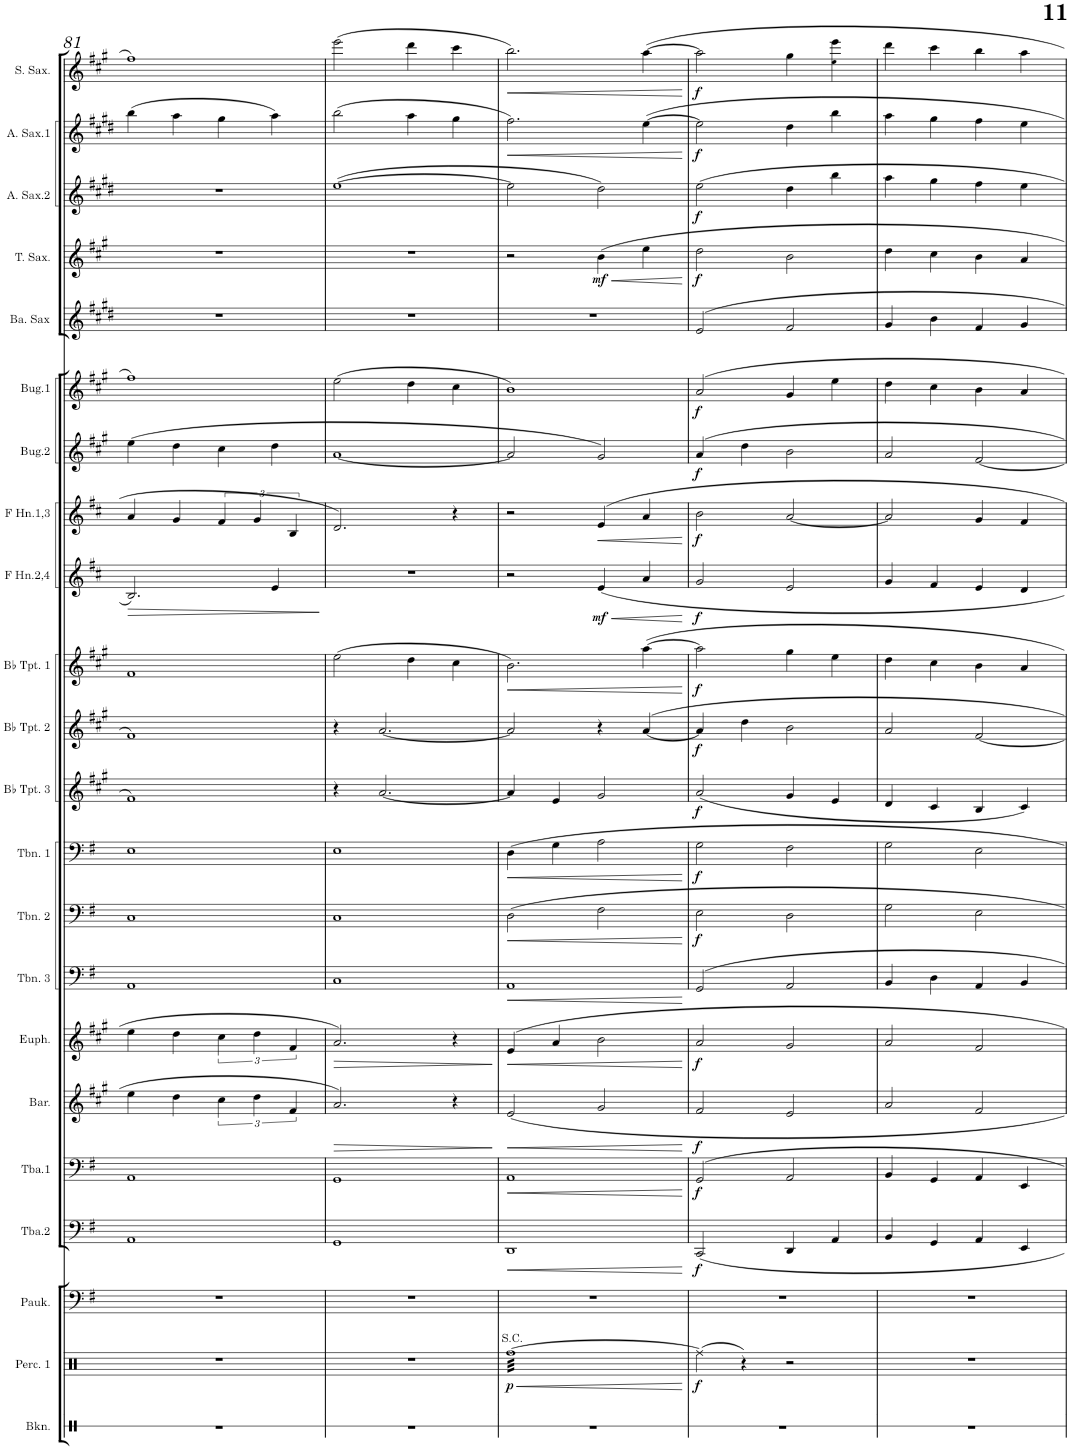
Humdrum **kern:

**kern	**kern	**dynam	**kern	**kern	**dynam	**kern	**dynam	**kern	**dynam	**kern	**dynam	**kern	**dynam	**kern	**dynam	**kern	**dynam	**kern	**dynam	**kern	**dynam	**kern	**dynam	**kern	**dynam	**kern	**dynam	**kern	**dynam	**kern	**dynam	**kern	**dynam	**kern	**dynam	**kern	**kern	**dynam	**kern	**dynam	**kern	**dynam	**kern	**dynam
*part24	*part23	*part23	*part22	*part21	*part21	*part20	*part20	*part19	*part19	*part18	*part18	*part17	*part17	*part16	*part16	*part15	*part15	*part14	*part14	*part13	*part13	*part12	*part12	*part11	*part11	*part10	*part10	*part9	*part9	*part8	*part8	*part7	*part7	*part6	*part6	*part5	*part4	*part4	*part3	*part3	*part2	*part2	*part1	*part1
*staff24	*staff23	*staff23	*staff22	*staff21	*staff21	*staff20	*staff20	*staff19	*staff19	*staff18	*staff18	*staff17	*staff17	*staff16	*staff16	*staff15	*staff15	*staff14	*staff14	*staff13	*staff13	*staff12	*staff12	*staff11	*staff11	*staff10	*staff10	*staff9	*staff9	*staff8	*staff8	*staff7	*staff7	*staff6	*staff6	*staff5	*staff4	*staff4	*staff3	*staff3	*staff2	*staff2	*staff1	*staff1
*I"Percussion 2	*I"Percussion 1	*	*I"Pauken	*I"Tuba in Bb	*	*I"Tuba 2	*	*I"Tuba in Eb	*	*I"Tuba 1	*	*I"Bariton	*	*I"Euphonium	*	*I"Trombone 3	*	*I"Trombone 2	*	*I"Trombone 1	*	*I"Trompet in Bb 3	*	*I"Trompet in Bb 2	*	*I"Trompet in Bb 1	*	*I"Hoorn in F 2,4	*	*I"Hoorn in F 1,3	*	*I"Bugel 2	*	*I"Bugel 1	*	*I"Bariton-saxofoon	*I"Tenor-saxofoon	*	*I"Alt-saxofoon 2	*	*I"Alt-saxofoon 1	*	*I"Sopraan-saxofoon	*
*I'Perc. 2	*I'Perc. 1	*	*I'Pauk.	*	*	*I'Tba.2	*	*	*	*I'Tba.1	*	*I'Bar.	*	*I'Euph.	*	*I'Tbn. 3	*	*I'Tbn. 2	*	*I'Tbn. 1	*	*	*	*	*	*	*	*	*	*	*	*I'Bug.2	*	*I'Bug.1	*	*I'Ba. Sax	*I'T. Sax.	*	*I'A. Sax.2	*	*I'A. Sax.1	*	*I'S. Sax.	*
!!LO:PB:g=z
*clefX	*clefX	*	*clefF4	*clefG2	*	*clefF4	*	*clefF4	*	*clefF4	*	*clefG2	*	*clefG2	*	*clefF4	*	*clefF4	*	*clefF4	*	*clefG2	*	*clefG2	*	*clefG2	*	*clefG2	*	*clefG2	*	*clefG2	*	*clefG2	*	*clefG2	*clefG2	*	*clefG2	*	*clefG2	*	*clefG2	*
*	*	*	*	*Trd15c26	*	*	*	*	*	*	*	*Trd8c14	*	*Trd8c14	*	*	*	*	*	*	*	*Trd1c2	*	*Trd1c2	*	*Trd1c2	*	*Trd4c7	*	*Trd4c7	*	*Trd1c2	*	*Trd1c2	*	*Trd12c21	*Trd8c14	*	*Trd5c9	*	*Trd5c9	*	*Trd1c2	*
*k[]	*k[]	*	*k[f#]	*k[f#c#g#]	*	*k[f#]	*	*k[f#]	*	*k[f#]	*	*k[f#c#g#]	*	*k[f#c#g#]	*	*k[f#]	*	*k[f#]	*	*k[f#]	*	*k[f#c#g#]	*	*k[f#c#g#]	*	*k[f#c#g#]	*	*k[f#c#]	*	*k[f#c#]	*	*k[f#c#g#]	*	*k[f#c#g#]	*	*k[f#c#g#d#]	*k[f#c#g#]	*	*k[f#c#g#d#]	*	*k[f#c#g#d#]	*	*k[f#c#g#]	*
*M4/4	*M4/4	*	*M4/4	*M4/4	*	*M4/4	*	*M4/4	*	*M4/4	*	*M4/4	*	*M4/4	*	*M4/4	*	*M4/4	*	*M4/4	*	*M4/4	*	*M4/4	*	*M4/4	*	*M4/4	*	*M4/4	*	*M4/4	*	*M4/4	*	*M4/4	*M4/4	*	*M4/4	*	*M4/4	*	*M4/4	*
=81	=81	=81	=81	=81	=81	=81	=81	=81	=81	=81	=81	=81	=81	=81	=81	=81	=81	=81	=81	=81	=81	=81	=81	=81	=81	=81	=81	=81	=81	=81	=81	=81	=81	=81	=81	=81	=81	=81	=81	=81	=81	=81	=81	=81
!	!	!	!	!	!	!	!	!	!	!	!	!	!	!	!	!	!	!	!	!	!	!	!	!	!	!	!	!	!LO:HP:b	!	!	!	!	!	!	!	!	!	!	!	!	!	!	!
1r	1r	.	1r	1b	.	1AA	.	1AA	.	1AA	.	4ee\	.	4ee\	.	1AA	.	1C	.	1E	.	1f#	.	1f#	.	1f#	.	2.B/	>	4a/	.	(4ee\	.	1ff#	.	1r	1r	.	1r	.	(4bb\	.	1ff#	.
.	.	.	.	.	.	.	.	.	.	.	.	4dd\	.	4dd\	.	.	.	.	.	.	.	.	.	.	.	.	.	.	.	4g/	.	4dd\	.	.	.	.	.	.	.	.	4aa\	.	.	.
.	.	.	.	.	.	.	.	.	.	.	.	6cc#\	.	6cc#\	.	.	.	.	.	.	.	.	.	.	.	.	.	.	.	6f#/	.	4cc#\	.	.	.	.	.	.	.	.	4gg#\	.	.	.
.	.	.	.	.	.	.	.	.	.	.	.	6dd\	.	6dd\	.	.	.	.	.	.	.	.	.	.	.	.	.	.	.	6g/	.	.	.	.	.	.	.	.	.	.	.	.	.	.
.	.	.	.	.	.	.	.	.	.	.	.	.	.	.	.	.	.	.	.	.	.	.	.	.	.	.	.	4e/	.	.	.	4dd\	.	.	.	.	.	.	.	.	4aa\)	.	.	.
.	.	.	.	.	.	.	.	.	.	.	.	6f#/	.	6f#/	.	.	.	.	.	.	.	.	.	.	.	.	.	.	.	6B/	.	.	.	.	.	.	.	.	.	.	.	.	.	.
.	.	.	.	.	.	.	.	.	.	.	.	.	.	.	.	.	.	.	.	.	.	.	.	.	.	.	.	.	]	.	.	.	.	.	.	.	.	.	.	.	.	.	.	.
=82	=82	=82	=82	=82	=82	=82	=82	=82	=82	=82	=82	=82	=82	=82	=82	=82	=82	=82	=82	=82	=82	=82	=82	=82	=82	=82	=82	=82	=82	=82	=82	=82	=82	=82	=82	=82	=82	=82	=82	=82	=82	=82	=82	=82
!	!	!	!	!	!	!	!	!	!	!	!	!	!LO:HP:b	!	!LO:HP:b	!	!	!	!	!	!	!	!	!	!	!	!	!	!	!	!	!	!	!	!	!	!	!	!	!	!	!	!	!
1r	1r	.	1r	1a	.	1GG	.	1GG	.	1GG	.	2.a/	>	2.a/	>	1C	.	1C	.	1E	.	4r	.	4r	.	(2ee\	.	1r	.	2.d/	.	[1a	.	(2ee\	.	1r	1r	.	([1ee	.	(2bb\	.	(2eee\	.
.	.	.	.	.	.	.	.	.	.	.	.	.	.	.	.	.	.	.	.	.	.	[2.a/	.	[2.a/	.	.	.	.	.	.	.	.	.	.	.	.	.	.	.	.	.	.	.	.
.	.	.	.	.	.	.	.	.	.	.	.	.	.	.	.	.	.	.	.	.	.	.	.	.	.	4dd\	.	.	.	.	.	.	.	4dd\	.	.	.	.	.	.	4aa\	.	4ddd\	.
.	.	.	.	.	.	.	.	.	.	.	.	4r	.	4r	.	.	.	.	.	.	.	.	.	.	.	4cc#\	.	.	.	4r	.	.	.	4cc#\	.	.	.	.	.	.	4gg#\	.	4ccc#\	.
.	.	.	.	.	.	.	.	.	.	.	.	.	]	.	]	.	.	.	.	.	.	.	.	.	.	.	.	.	.	.	.	.	.	.	.	.	.	.	.	.	.	.	.	.
=83	=83	=83	=83	=83	=83	=83	=83	=83	=83	=83	=83	=83	=83	=83	=83	=83	=83	=83	=83	=83	=83	=83	=83	=83	=83	=83	=83	=83	=83	=83	=83	=83	=83	=83	=83	=83	=83	=83	=83	=83	=83	=83	=83	=83
!	!LO:TX:a:t=S.C.	!	!	!	!	!	!	!	!	!	!	!	!	!	!	!	!	!	!	!	!	!	!	!	!	!	!	!	!	!	!	!	!	!	!	!	!	!	!	!	!	!	!	!
!	!	!LO:HP:b	!	!	!LO:HP:b	!	!LO:HP:b	!	!LO:HP:b	!	!LO:HP:b	!	!LO:HP:b	!	!LO:HP:b	!	!LO:HP:b	!	!LO:HP:b	!	!LO:HP:b	!	!	!	!	!	!LO:HP:b	!	!	!	!	!	!	!	!	!	!	!	!	!	!	!LO:HP:b	!	!LO:HP:b
!	!	!LO:DY:n=1:b	!	!	!	!	!	!	!	!	!	!	!	!	!	!	!	!	!	!	!	!	!	!	!	!	!	!	!	!	!	!	!	!	!	!	!	!	!	!	!	!	!	!
*	*tremolo	*	*	*	*	*	*	*	*	*	*	*	*	*	*	*	*	*	*	*	*	*	*	*	*	*	*	*	*	*	*	*	*	*	*	*	*	*	*	*	*	*	*	*
1r	[32RffLLL	< p	1r	1e	<	1DD	<	1AA	<	1AA	<	2e/	<	4e/	<	1AA	<	2D\	<	4D\	<	4a/]	.	2a/]	.	2.b\)	<	2r	.	2r	.	2a/]	.	1b)	.	1r	2r	.	2ee\]	.	2.ff#\)	<	2.bb\)	<
.	32Rff	.	.	.	.	.	.	.	.	.	.	.	.	.	.	.	.	.	.	.	.	.	.	.	.	.	.	.	.	.	.	.	.	.	.	.	.	.	.	.	.	.	.	.
.	32Rff	.	.	.	.	.	.	.	.	.	.	.	.	.	.	.	.	.	.	.	.	.	.	.	.	.	.	.	.	.	.	.	.	.	.	.	.	.	.	.	.	.	.	.
.	32Rff	.	.	.	.	.	.	.	.	.	.	.	.	.	.	.	.	.	.	.	.	.	.	.	.	.	.	.	.	.	.	.	.	.	.	.	.	.	.	.	.	.	.	.
.	32Rff	.	.	.	.	.	.	.	.	.	.	.	.	.	.	.	.	.	.	.	.	.	.	.	.	.	.	.	.	.	.	.	.	.	.	.	.	.	.	.	.	.	.	.
.	32Rff	.	.	.	.	.	.	.	.	.	.	.	.	.	.	.	.	.	.	.	.	.	.	.	.	.	.	.	.	.	.	.	.	.	.	.	.	.	.	.	.	.	.	.
.	32Rff	.	.	.	.	.	.	.	.	.	.	.	.	.	.	.	.	.	.	.	.	.	.	.	.	.	.	.	.	.	.	.	.	.	.	.	.	.	.	.	.	.	.	.
.	32Rff	.	.	.	.	.	.	.	.	.	.	.	.	.	.	.	.	.	.	.	.	.	.	.	.	.	.	.	.	.	.	.	.	.	.	.	.	.	.	.	.	.	.	.
.	32Rff	.	.	.	.	.	.	.	.	.	.	.	.	4a/	.	.	.	.	.	4G\	.	4e/	.	.	.	.	.	.	.	.	.	.	.	.	.	.	.	.	.	.	.	.	.	.
.	32Rff	.	.	.	.	.	.	.	.	.	.	.	.	.	.	.	.	.	.	.	.	.	.	.	.	.	.	.	.	.	.	.	.	.	.	.	.	.	.	.	.	.	.	.
.	32Rff	.	.	.	.	.	.	.	.	.	.	.	.	.	.	.	.	.	.	.	.	.	.	.	.	.	.	.	.	.	.	.	.	.	.	.	.	.	.	.	.	.	.	.
.	32Rff	.	.	.	.	.	.	.	.	.	.	.	.	.	.	.	.	.	.	.	.	.	.	.	.	.	.	.	.	.	.	.	.	.	.	.	.	.	.	.	.	.	.	.
.	32Rff	.	.	.	.	.	.	.	.	.	.	.	.	.	.	.	.	.	.	.	.	.	.	.	.	.	.	.	.	.	.	.	.	.	.	.	.	.	.	.	.	.	.	.
.	32Rff	.	.	.	.	.	.	.	.	.	.	.	.	.	.	.	.	.	.	.	.	.	.	.	.	.	.	.	.	.	.	.	.	.	.	.	.	.	.	.	.	.	.	.
.	32Rff	.	.	.	.	.	.	.	.	.	.	.	.	.	.	.	.	.	.	.	.	.	.	.	.	.	.	.	.	.	.	.	.	.	.	.	.	.	.	.	.	.	.	.
.	32Rff	.	.	.	.	.	.	.	.	.	.	.	.	.	.	.	.	.	.	.	.	.	.	.	.	.	.	.	.	.	.	.	.	.	.	.	.	.	.	.	.	.	.	.
!	!	!	!	!	!	!	!	!	!	!	!	!	!	!	!	!	!	!	!	!	!	!	!	!	!	!	!	!	!LO:HP:b	!	!LO:HP:b	!	!	!	!	!	!	!LO:HP:b	!	!	!	!	!	!
!	!	!	!	!	!	!	!	!	!	!	!	!	!	!	!	!	!	!	!	!	!	!	!	!	!	!	!	!	!LO:DY:n=1:b	!	!	!	!	!	!	!	!	!LO:DY:n=1:b	!	!	!	!	!	!
.	32Rff	.	.	.	.	.	.	.	.	.	.	2g#/	.	2b\	.	.	.	2F#\	.	2A\	.	2g#/	.	4r	.	.	.	4e/	< mf	4e/	<	2g#/)	.	.	.	.	4b\	< mf	2dd#\)	.	.	.	.	.
.	32Rff	.	.	.	.	.	.	.	.	.	.	.	.	.	.	.	.	.	.	.	.	.	.	.	.	.	.	.	.	.	.	.	.	.	.	.	.	.	.	.	.	.	.	.
.	32Rff	.	.	.	.	.	.	.	.	.	.	.	.	.	.	.	.	.	.	.	.	.	.	.	.	.	.	.	.	.	.	.	.	.	.	.	.	.	.	.	.	.	.	.
.	32Rff	.	.	.	.	.	.	.	.	.	.	.	.	.	.	.	.	.	.	.	.	.	.	.	.	.	.	.	.	.	.	.	.	.	.	.	.	.	.	.	.	.	.	.
.	32Rff	.	.	.	.	.	.	.	.	.	.	.	.	.	.	.	.	.	.	.	.	.	.	.	.	.	.	.	.	.	.	.	.	.	.	.	.	.	.	.	.	.	.	.
.	32Rff	.	.	.	.	.	.	.	.	.	.	.	.	.	.	.	.	.	.	.	.	.	.	.	.	.	.	.	.	.	.	.	.	.	.	.	.	.	.	.	.	.	.	.
.	32Rff	.	.	.	.	.	.	.	.	.	.	.	.	.	.	.	.	.	.	.	.	.	.	.	.	.	.	.	.	.	.	.	.	.	.	.	.	.	.	.	.	.	.	.
.	32Rff	.	.	.	.	.	.	.	.	.	.	.	.	.	.	.	.	.	.	.	.	.	.	.	.	.	.	.	.	.	.	.	.	.	.	.	.	.	.	.	.	.	.	.
.	32Rff	.	.	.	.	.	.	.	.	.	.	.	.	.	.	.	.	.	.	.	.	.	.	[4a/	.	[4aa\	.	4a/	.	4a/	.	.	.	.	.	.	4ee\	.	.	.	[4ee\	.	[4aa\	.
.	32Rff	.	.	.	.	.	.	.	.	.	.	.	.	.	.	.	.	.	.	.	.	.	.	.	.	.	.	.	.	.	.	.	.	.	.	.	.	.	.	.	.	.	.	.
.	32Rff	.	.	.	.	.	.	.	.	.	.	.	.	.	.	.	.	.	.	.	.	.	.	.	.	.	.	.	.	.	.	.	.	.	.	.	.	.	.	.	.	.	.	.
.	32Rff	.	.	.	.	.	.	.	.	.	.	.	.	.	.	.	.	.	.	.	.	.	.	.	.	.	.	.	.	.	.	.	.	.	.	.	.	.	.	.	.	.	.	.
.	32Rff	.	.	.	.	.	.	.	.	.	.	.	.	.	.	.	.	.	.	.	.	.	.	.	.	.	.	.	.	.	.	.	.	.	.	.	.	.	.	.	.	.	.	.
.	32Rff	.	.	.	.	.	.	.	.	.	.	.	.	.	.	.	.	.	.	.	.	.	.	.	.	.	.	.	.	.	.	.	.	.	.	.	.	.	.	.	.	.	.	.
.	32Rff	.	.	.	.	.	.	.	.	.	.	.	.	.	.	.	.	.	.	.	.	.	.	.	.	.	.	.	.	.	.	.	.	.	.	.	.	.	.	.	.	.	.	.
.	32RffJJJ	.	.	.	.	.	.	.	.	.	.	.	.	.	.	.	.	.	.	.	.	.	.	.	.	.	.	.	.	.	.	.	.	.	.	.	.	.	.	.	.	.	.	.
*	*Xtremolo	*	*	*	*	*	*	*	*	*	*	*	*	*	*	*	*	*	*	*	*	*	*	*	*	*	*	*	*	*	*	*	*	*	*	*	*	*	*	*	*	*	*	*
.	.	[	.	.	[	.	[	.	[	.	[	.	[	.	[	.	[	.	[	.	[	.	.	.	.	.	[	.	[	.	[	.	.	.	.	.	.	[	.	.	.	[	.	[
=84	=84	=84	=84	=84	=84	=84	=84	=84	=84	=84	=84	=84	=84	=84	=84	=84	=84	=84	=84	=84	=84	=84	=84	=84	=84	=84	=84	=84	=84	=84	=84	=84	=84	=84	=84	=84	=84	=84	=84	=84	=84	=84	=84	=84
!	!	!LO:DY:b	!	!	!LO:DY:b	!	!LO:DY:b	!	!LO:DY:b	!	!LO:DY:b	!	!LO:DY:b	!	!LO:DY:b	!	!	!	!LO:DY:b	!	!LO:DY:b	!	!LO:DY:b	!	!LO:DY:b	!	!LO:DY:b	!	!LO:DY:b	!	!LO:DY:b	!	!LO:DY:b	!	!LO:DY:b	!	!	!LO:DY:b	!	!LO:DY:b	!	!LO:DY:b	!	!LO:DY:b
1r	(4Rff\]	f	1r	2d	f	2CC/	f	2GG	f	2GG/	f	2f#/	f	2a/	f	2GG/	.	2E\	f	2G\	f	(2a/	f	4a/]	f	2aa\]	f	2g/	f	2b\	f	4a/	f	2a/	f	2e/	2dd\	f	2ee\	f	2ee\]	f	2aa\]	f
.	4r)	.	.	.	.	.	.	.	.	.	.	.	.	.	.	.	.	.	.	.	.	.	.	4dd\	.	.	.	.	.	.	.	4dd\	.	.	.	.	.	.	.	.	.	.	.	.
.	2r	.	.	4e	.	4DD/	.	2AA	.	2AA/	.	2e/	.	2g#/	.	2AA/	.	2D\	.	2F#\	.	4g#/	.	2b\	.	4gg#\	.	2e/	.	[2a/	.	2b\	.	4g#/	.	2f#/	2b\	.	4dd#\	.	4dd#\	.	4gg#\	.
.	.	.	.	4b	.	4AA/	.	.	.	.	.	.	.	.	.	.	.	.	.	.	.	4e/	.	.	.	4ee\	.	.	.	.	.	.	.	4ee\	.	.	.	.	4bb\	.	4bb\	.	4ee!\ 4eee\	.
=85	=85	=85	=85	=85	=85	=85	=85	=85	=85	=85	=85	=85	=85	=85	=85	=85	=85	=85	=85	=85	=85	=85	=85	=85	=85	=85	=85	=85	=85	=85	=85	=85	=85	=85	=85	=85	=85	=85	=85	=85	=85	=85	=85	=85
1r	1r	.	1r	4cc#	.	4BB/	.	4BB	.	4BB/	.	2a/	.	2a/	.	4BB/	.	2G\	.	2G\	.	4d/	.	2a/	.	4dd\	.	4g/	.	2a/]	.	2a/	.	4dd\	.	4g#/	4dd\	.	4aa\	.	4aa\	.	4ddd\	.
.	.	.	.	4a	.	4GG/	.	4GG	.	4GG/	.	.	.	.	.	4D\	.	.	.	.	.	4c#/	.	.	.	4cc#\	.	4f#/	.	.	.	.	.	4cc#\	.	4b\	4cc#\	.	4gg#\	.	4gg#\	.	4ccc#\	.
.	.	.	.	4b	.	4AA/	.	4AA	.	4AA/	.	2f#/	.	2f#/	.	4AA/	.	2E\	.	2E\	.	4B/	.	[2f#/	.	4b\	.	4e/	.	4g/	.	[2f#/	.	4b\	.	4f#/	4b\	.	4ff#\	.	4ff#\	.	4bb\	.
.	.	.	.	4f#	.	4EE/	.	4EE	.	4EE/	.	.	.	.	.	4BB/	.	.	.	.	.	4c#/)	.	.	.	4a/	.	4d/	.	4f#/	.	.	.	4a/	.	4g#/	4a/	.	4ee\	.	4ee\	.	4aa\	.
=	=	=	=	=	=	=	=	=	=	=	=	=	=	=	=	=	=	=	=	=	=	=	=	=	=	=	=	=	=	=	=	=	=	=	=	=	=	=	=	=	=	=	=	=
*-	*-	*-	*-	*-	*-	*-	*-	*-	*-	*-	*-	*-	*-	*-	*-	*-	*-	*-	*-	*-	*-	*-	*-	*-	*-	*-	*-	*-	*-	*-	*-	*-	*-	*-	*-	*-	*-	*-	*-	*-	*-	*-	*-	*-
